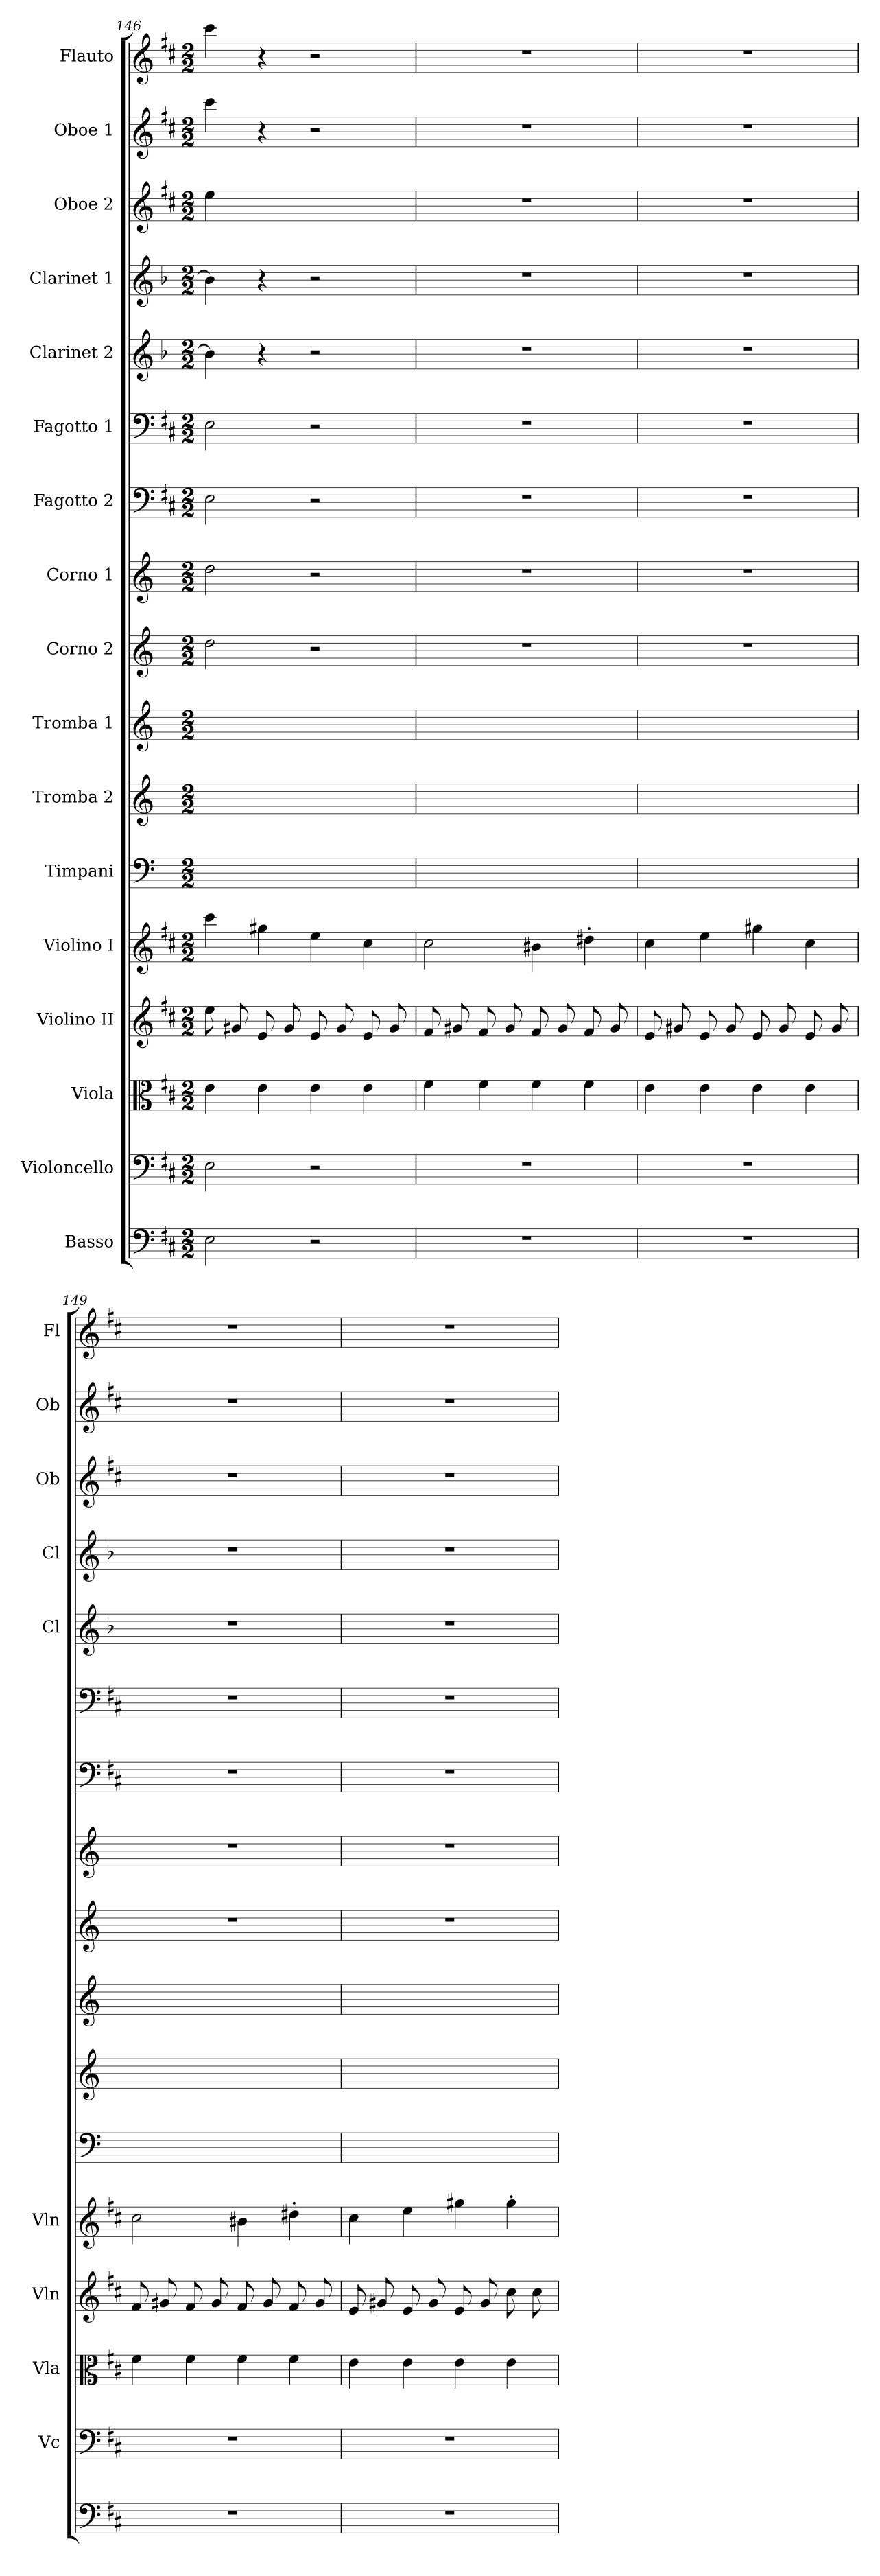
**kern	**kern	**kern	**kern	**kern	**kern	**kern	**kern	**kern	**kern	**kern	**kern	**kern	**kern	**kern	**kern	**kern
*part17	*part16	*part15	*part14	*part13	*part12	*part11	*part10	*part9	*part8	*part7	*part6	*part5	*part4	*part3	*part2	*part1
*staff17	*staff16	*staff15	*staff14	*staff13	*staff12	*staff11	*staff10	*staff9	*staff8	*staff7	*staff6	*staff5	*staff4	*staff3	*staff2	*staff1
*I"Basso	*I"Violoncello	*I"Viola	*I"Violino II	*I"Violino I	*I"Timpani	*I"Tromba 2	*I"Tromba 1	*I"Corno 2	*I"Corno 1	*I"Fagotto 2	*I"Fagotto 1	*I"Clarinet 2	*I"Clarinet 1	*I"Oboe 2	*I"Oboe 1	*I"Flauto
*	*I'Vc	*I'Vla	*I'Vln	*I'Vln	*	*	*	*	*	*	*	*I'Cl	*I'Cl	*I'Ob	*I'Ob	*I'Fl
*clefF4	*clefF4	*clefC3	*clefG2	*clefG2	*clefF4	*clefG2	*clefG2	*clefG2	*clefG2	*clefF4	*clefF4	*clefG2	*clefG2	*clefG2	*clefG2	*clefG2
*ITrd7c12	*	*	*	*	*	*ITrd-1c-2	*ITrd-1c-2	*ITrd6c10	*ITrd6c10	*	*	*ITrd2c3	*ITrd2c3	*	*	*
*k[f#c#]	*k[f#c#]	*k[f#c#]	*k[f#c#]	*k[f#c#]	*	*	*	*	*	*k[f#c#]	*k[f#c#]	*k[f#c#]	*k[f#c#]	*k[f#c#]	*k[f#c#]	*k[f#c#]
*M2/2	*M2/2	*M2/2	*M2/2	*M2/2	*M2/2	*M2/2	*M2/2	*M2/2	*M2/2	*M2/2	*M2/2	*M2/2	*M2/2	*M2/2	*M2/2	*M2/2
=146	=146	=146	=146	=146	=146	=146	=146	=146	=146	=146	=146	=146	=146	=146	=146	=146
2EE	2E	4e	8ee	4ccc#	1ryy	1ryy	1ryy	2e	2e	2E	2E	4g#]	4g#]	4ee	4ccc#	4ccc#
.	.	.	8g#X	.	.	.	.	.	.	.	.	.	.	.	.	.
.	.	4e	8e	4gg#X	.	.	.	.	.	.	.	4r	4r	4ryy	4r	4r
.	.	.	8g#	.	.	.	.	.	.	.	.	.	.	.	.	.
2r	2r	4e	8e	4ee	.	.	.	2r	2r	2r	2r	2r	2r	2ryy	2r	2r
.	.	.	8g#	.	.	.	.	.	.	.	.	.	.	.	.	.
.	.	4e	8e	4cc#	.	.	.	.	.	.	.	.	.	.	.	.
.	.	.	8g#	.	.	.	.	.	.	.	.	.	.	.	.	.
=147	=147	=147	=147	=147	=147	=147	=147	=147	=147	=147	=147	=147	=147	=147	=147	=147
1r	1r	4f#	8f#	2cc#	1ryy	1ryy	1ryy	1r	1r	1r	1r	1r	1r	1r	1r	1r
.	.	.	8g#X	.	.	.	.	.	.	.	.	.	.	.	.	.
.	.	4f#	8f#	.	.	.	.	.	.	.	.	.	.	.	.	.
.	.	.	8g#	.	.	.	.	.	.	.	.	.	.	.	.	.
.	.	4f#	8f#	4b#X	.	.	.	.	.	.	.	.	.	.	.	.
.	.	.	8g#	.	.	.	.	.	.	.	.	.	.	.	.	.
.	.	4f#	8f#	4dd#X'	.	.	.	.	.	.	.	.	.	.	.	.
.	.	.	8g#	.	.	.	.	.	.	.	.	.	.	.	.	.
=148	=148	=148	=148	=148	=148	=148	=148	=148	=148	=148	=148	=148	=148	=148	=148	=148
1r	1r	4e	8e	4cc#	1ryy	1ryy	1ryy	1r	1r	1r	1r	1r	1r	1r	1r	1r
.	.	.	8g#X	.	.	.	.	.	.	.	.	.	.	.	.	.
.	.	4e	8e	4ee	.	.	.	.	.	.	.	.	.	.	.	.
.	.	.	8g#	.	.	.	.	.	.	.	.	.	.	.	.	.
.	.	4e	8e	4gg#X	.	.	.	.	.	.	.	.	.	.	.	.
.	.	.	8g#	.	.	.	.	.	.	.	.	.	.	.	.	.
.	.	4e	8e	4cc#	.	.	.	.	.	.	.	.	.	.	.	.
.	.	.	8g#	.	.	.	.	.	.	.	.	.	.	.	.	.
=149	=149	=149	=149	=149	=149	=149	=149	=149	=149	=149	=149	=149	=149	=149	=149	=149
1r	1r	4f#	8f#	2cc#	1ryy	1ryy	1ryy	1r	1r	1r	1r	1r	1r	1r	1r	1r
.	.	.	8g#X	.	.	.	.	.	.	.	.	.	.	.	.	.
.	.	4f#	8f#	.	.	.	.	.	.	.	.	.	.	.	.	.
.	.	.	8g#	.	.	.	.	.	.	.	.	.	.	.	.	.
.	.	4f#	8f#	4b#X	.	.	.	.	.	.	.	.	.	.	.	.
.	.	.	8g#	.	.	.	.	.	.	.	.	.	.	.	.	.
.	.	4f#	8f#	4dd#X'	.	.	.	.	.	.	.	.	.	.	.	.
.	.	.	8g#	.	.	.	.	.	.	.	.	.	.	.	.	.
=150	=150	=150	=150	=150	=150	=150	=150	=150	=150	=150	=150	=150	=150	=150	=150	=150
1r	1r	4e	8e	4cc#	1ryy	1ryy	1ryy	1r	1r	1r	1r	1r	1r	1r	1r	1r
.	.	.	8g#X	.	.	.	.	.	.	.	.	.	.	.	.	.
.	.	4e	8e	4ee	.	.	.	.	.	.	.	.	.	.	.	.
.	.	.	8g#	.	.	.	.	.	.	.	.	.	.	.	.	.
.	.	4e	8e	4gg#X	.	.	.	.	.	.	.	.	.	.	.	.
.	.	.	8g#	.	.	.	.	.	.	.	.	.	.	.	.	.
.	.	4e	8cc#	4gg#'	.	.	.	.	.	.	.	.	.	.	.	.
.	.	.	8cc#	.	.	.	.	.	.	.	.	.	.	.	.	.
=	=	=	=	=	=	=	=	=	=	=	=	=	=	=	=	=
*-	*-	*-	*-	*-	*-	*-	*-	*-	*-	*-	*-	*-	*-	*-	*-	*-
